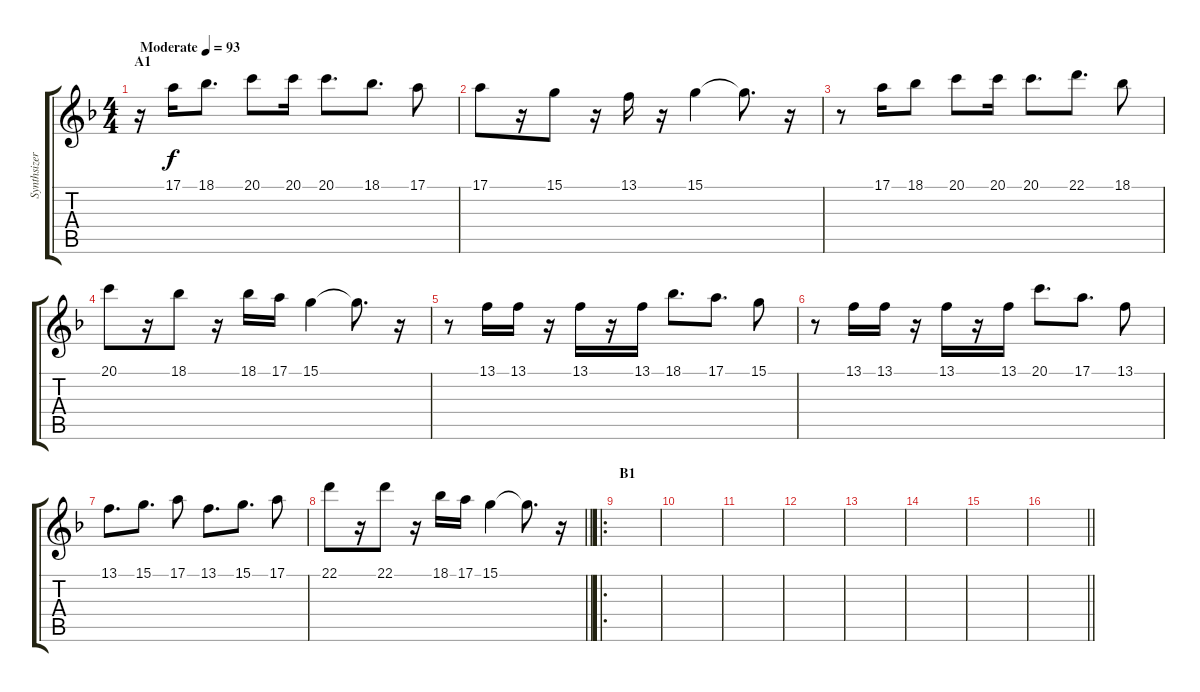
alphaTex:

\track ("Synthsizer 2" "Synthsizer") {instrument piccolo}
\staff {score tabs}
\tuning (E4 B3 G3 D3 A2 E2) {hide}
\ts (4 4)
\section ("" "A1")
\tempo (93 "Moderate")
\clef g2
\ks f
r.16{dy f instrument piccolo} 17.1.16 18.1.8{d} 20.1.8 20.1.16 20.1.8{d} 18.1.8{d} 17.1.8 |
17.1.8 r.16 15.1.8 r.16 13.1.16 r.16 15.1.4 15.1{t}.8{d} r.16 |
r.8 17.1.16 18.1.8 20.1.8 20.1.16 20.1.8{d} 22.1.8{d} 18.1.8 |
20.1.8 r.16 18.1.8 r.16 18.1.16 17.1.16 15.1.4 15.1{t}.8{d} r.16 |
r.8 13.1.16 13.1.16 r.16 13.1.16 r.16 13.1.16 18.1.8{d} 17.1.8{d} 15.1.8 |
r.8 13.1.16 13.1.16 r.16 13.1.16 r.16 13.1.16 20.1.8{d} 17.1.8{d} 13.1.8 |
13.1.8{d} 15.1.8{d} 17.1.8 13.1.8{d} 15.1.8{d} 17.1.8 |
\barLineRight lightlight
22.1.8 r.16 22.1.8 r.16 18.1.16 17.1.16 15.1.4 15.1{t}.8{d} r.16 |
\ro
\section ("" "B1")
|
|
|
|
|
|
|
\barLineRight lightlight
